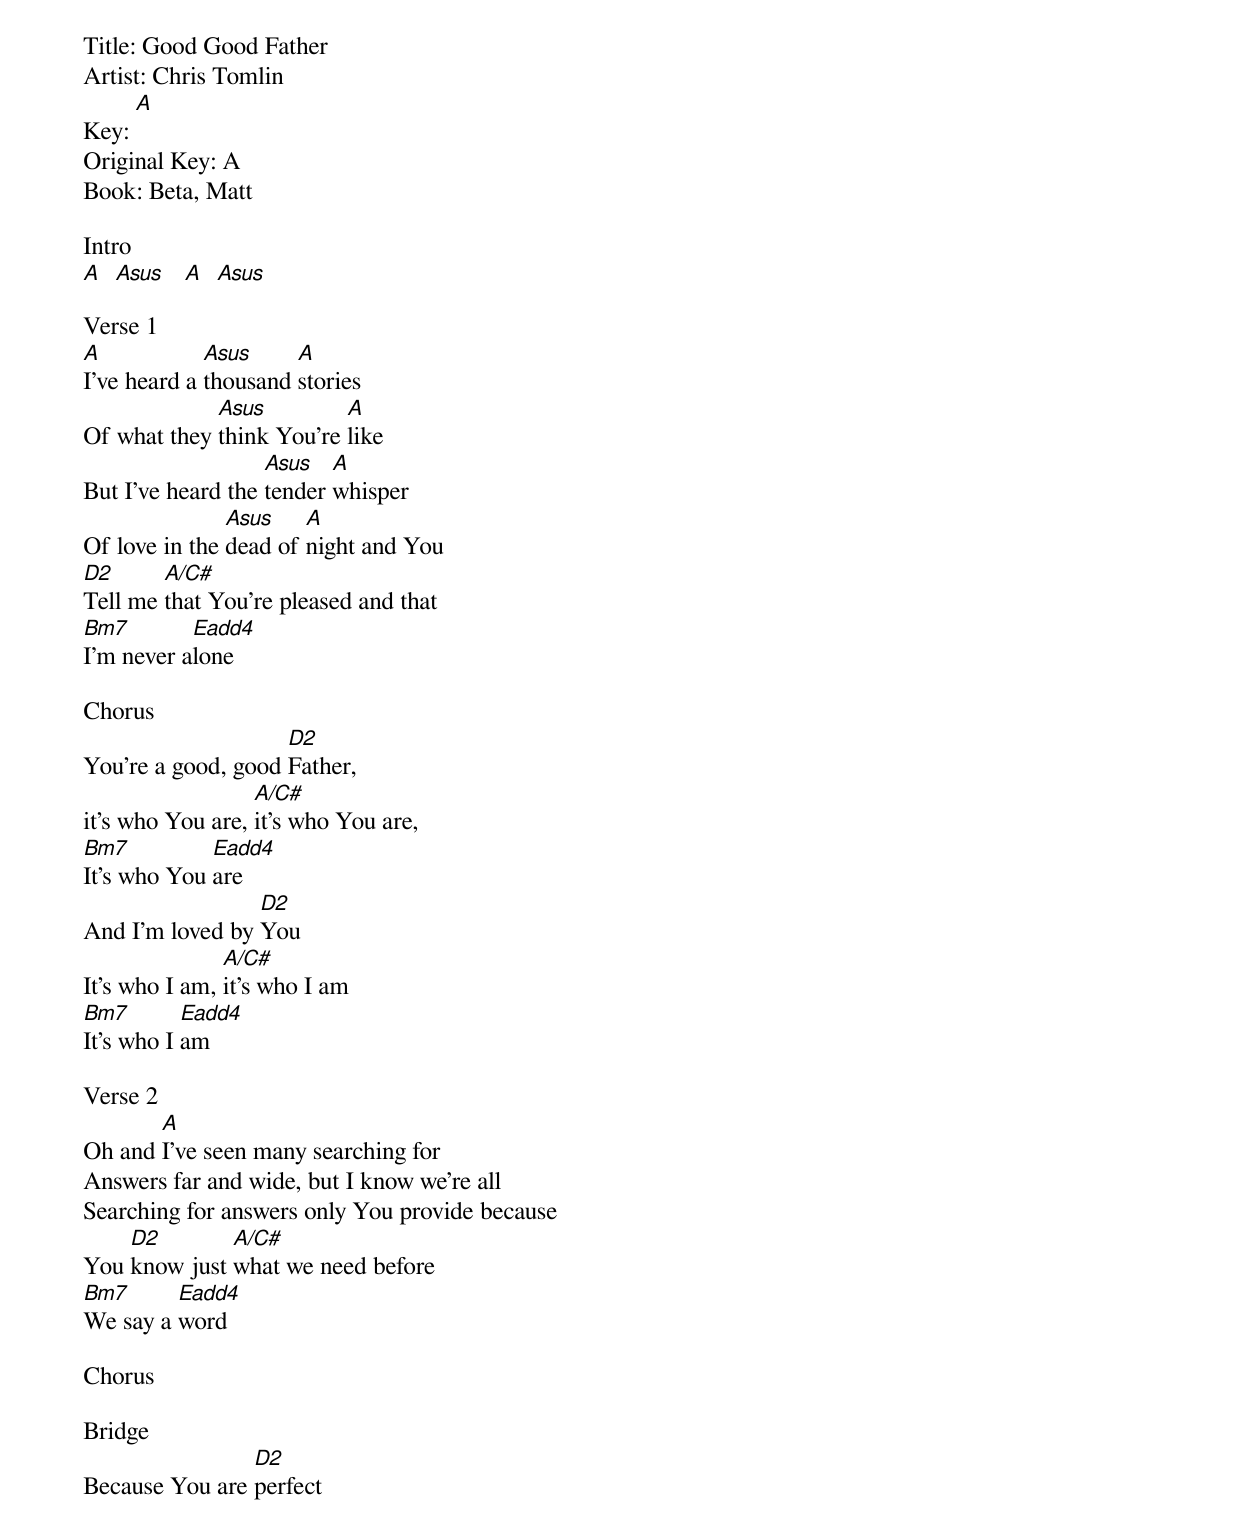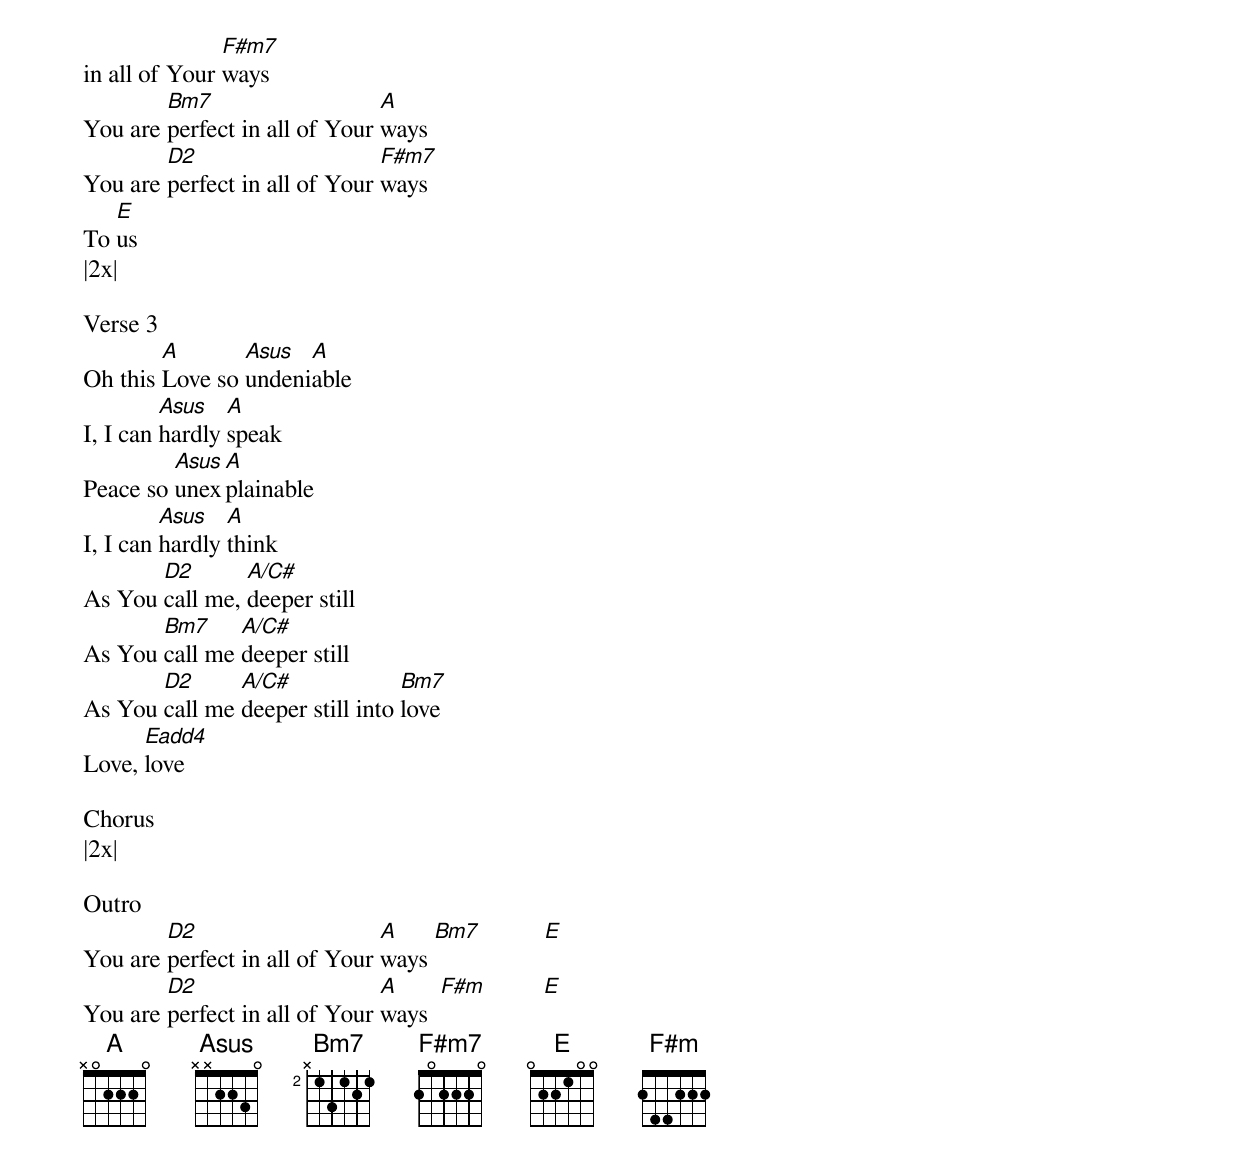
Title: Good Good Father
Artist: Chris Tomlin
Key: [A]
Original Key: A
Book: Beta, Matt

Intro
[A]  [Asus]   [A]  [Asus]

Verse 1
[A]I've heard a [Asus]thousand [A]stories
Of what they [Asus]think You're [A]like
But I've heard the [Asus]tender [A]whisper
Of love in the [Asus]dead of [A]night and You
[D2]Tell me [A/C#]that You're pleased and that
[Bm7]I'm never a[Eadd4]lone

Chorus
You're a good, good [D2]Father,
it's who You are, [A/C#]it's who You are,
[Bm7]It's who You [Eadd4]are
And I'm loved by [D2]You
It's who I am, [A/C#]it's who I am
[Bm7]It's who I [Eadd4]am

Verse 2
Oh and [A]I've seen many searching for
Answers far and wide, but I know we're all
Searching for answers only You provide because
You [D2]know just [A/C#]what we need before
[Bm7]We say a [Eadd4]word

Chorus

Bridge
Because You are [D2]perfect
in all of Your [F#m7]ways
You are [Bm7]perfect in all of Your [A]ways
You are [D2]perfect in all of Your [F#m7]ways
To [E]us
|2x|

Verse 3
Oh this [A]Love so [Asus]undeni[A]able
I, I can [Asus]hardly [A]speak
Peace so [Asus]unex[A]plainable
I, I can [Asus]hardly [A]think
As You [D2]call me, [A/C#]deeper still
As You [Bm7]call me [A/C#]deeper still
As You [D2]call me [A/C#]deeper still into [Bm7]love
Love, [Eadd4]love

Chorus
|2x|

Outro
You are [D2]perfect in all of Your [A]ways [Bm7]          [E]
You are [D2]perfect in all of Your [A]ways  [F#m]         [E]
